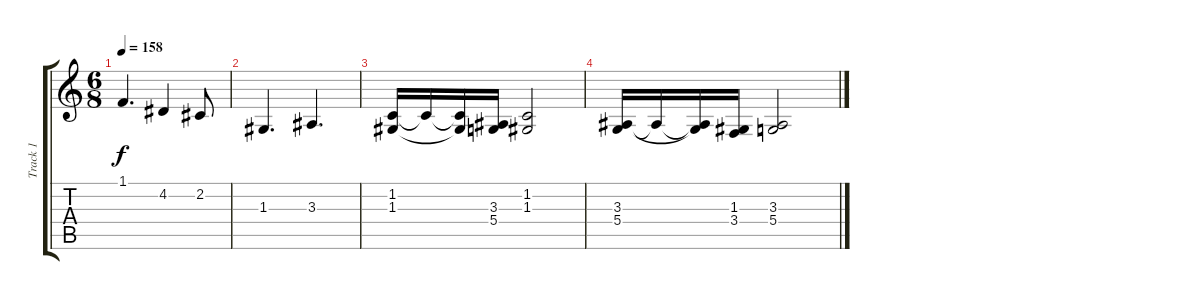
\track ("Track 1" "Track 1") {instrument acousticgrandpiano}
\staff {score tabs}
\tuning (E4 B3 G3 D3 A2 E2) {hide}
\ts (6 8)
\tempo 158
\clef g2
\ks c
1.1{t}.4{d dy f} 4.2.4 2.2.8 |
1.3.4{d} 3.3.4{d} |
(1.2 1.3).16 1.2{t}.16 (1.2{t} 1.3{t}).16 (3.3 5.4).16 (1.2 1.3).2 |
(3.3 5.4).16 3.3{t}.16 (3.3{t} 5.4{t}).16 (1.3 3.4).16 (3.3 5.4).2
